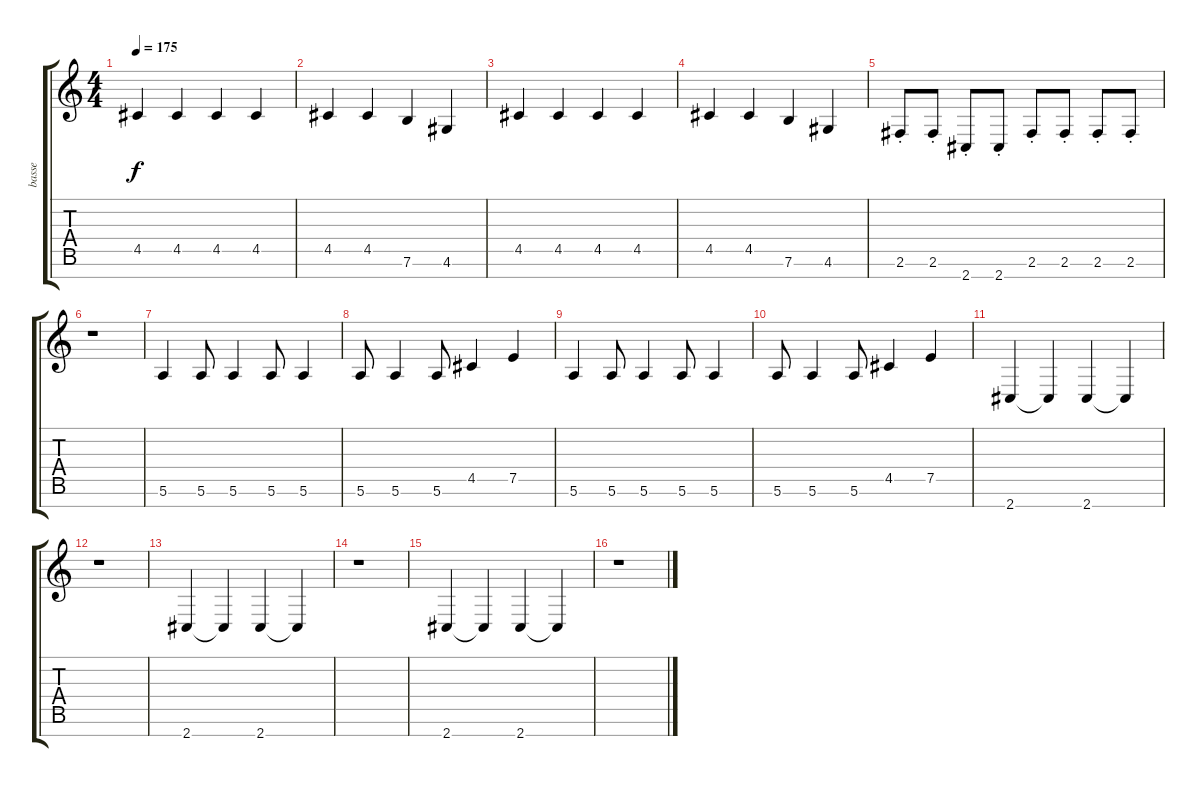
\track ("basse" "basse") {instrument acousticbass}
\staff {score tabs}
\tuning (E4 B3 G3 D3 A2 E2 B1) {hide}
\ts (4 4)
\tempo 175
\clef g2
\ks c
4.5.4{dy f} 4.5.4 4.5.4 4.5.4 |
4.5.4 4.5.4 7.6.4 4.6.4 |
4.5.4 4.5.4 4.5.4 4.5.4 |
4.5.4 4.5.4 7.6.4 4.6.4 |
2.6{st}.8 2.6{st}.8 2.7{st}.8 2.7{st}.8 2.6{st}.8 2.6{st}.8 2.6{st}.8 2.6{st}.8 |
r.1 |
5.6.4 5.6.8 5.6.4 5.6.8 5.6.4 |
5.6.8 5.6.4 5.6.8 4.5.4 7.5.4 |
5.6.4 5.6.8 5.6.4 5.6.8 5.6.4 |
5.6.8 5.6.4 5.6.8 4.5.4 7.5.4 |
2.7.4 2.7{t}.4 2.7.4 2.7{t}.4 |
r.1 |
2.7.4 2.7{t}.4 2.7.4 2.7{t}.4 |
r.1 |
2.7.4 2.7{t}.4 2.7.4 2.7{t}.4 |
r.1
